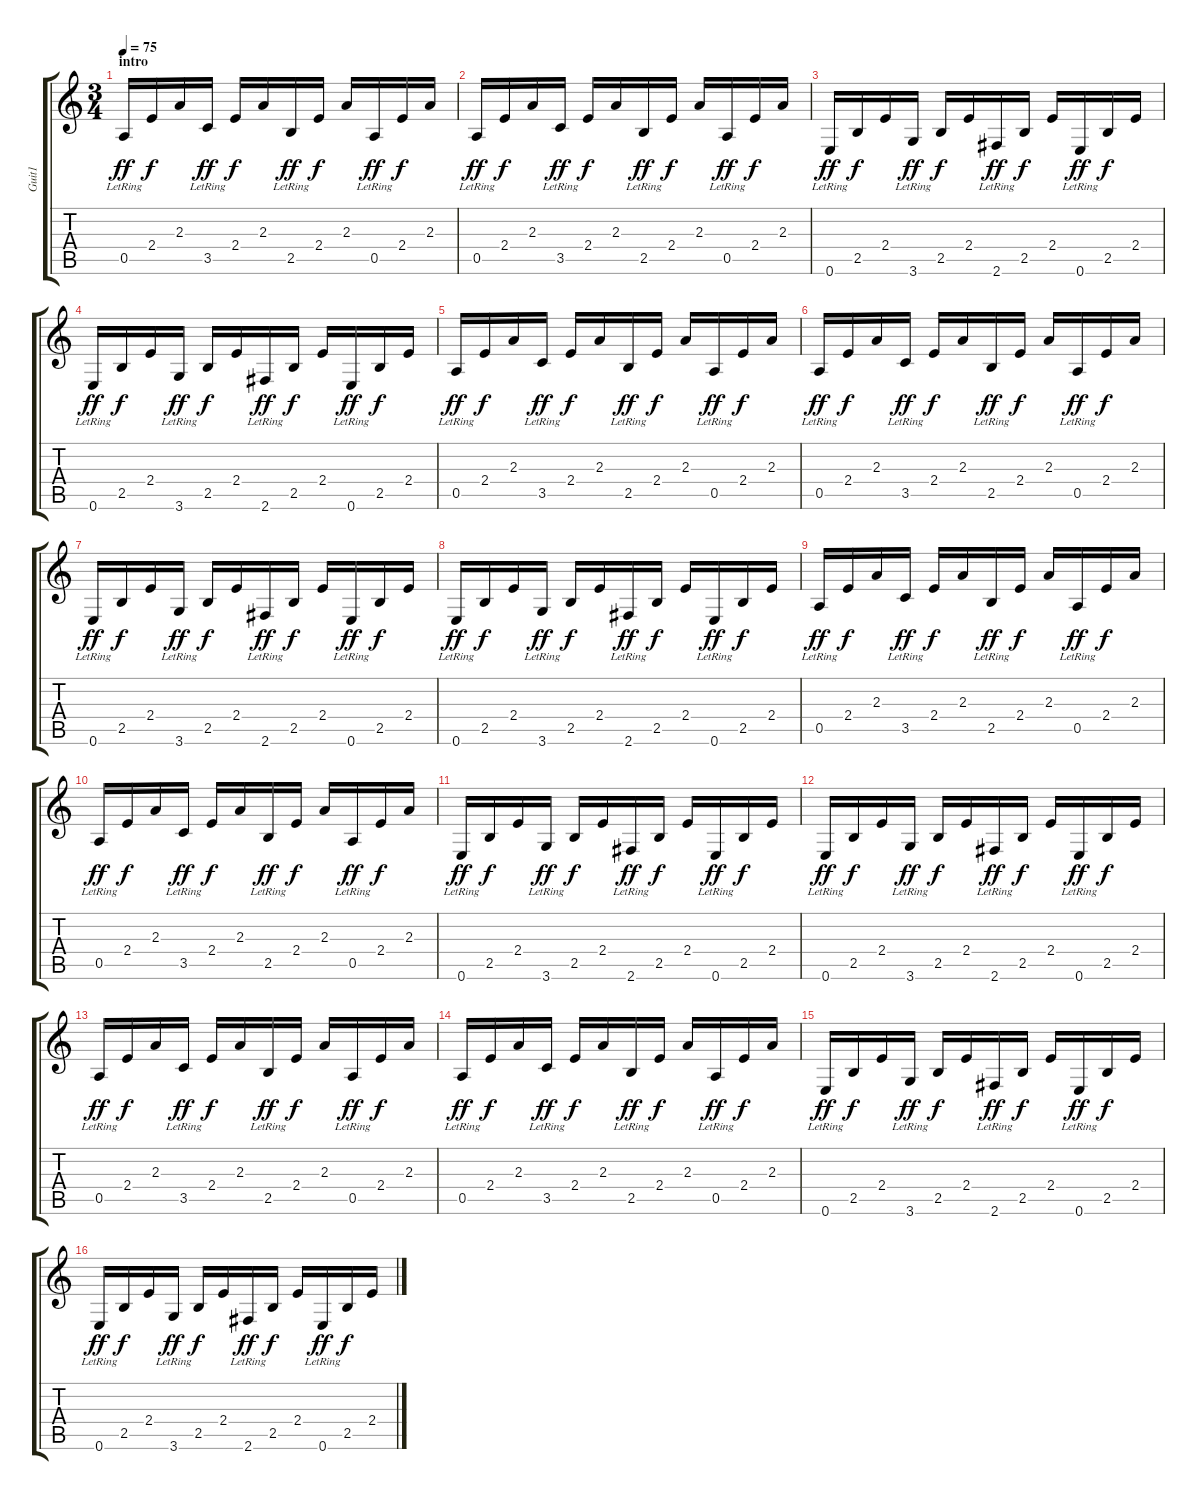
\track ("Guit1" "Guit1") {instrument acousticguitarnylon}
\staff {score tabs}
\tuning (E4 B3 G3 D3 A2 E2) {hide}
\ts (3 4)
\section ("" "intro")
\tempo 75
\clef g2
\ks c
0.5{lr}.16{dy ff instrument acousticguitarnylon} 2.4.16{dy f} 2.3.16 3.5{lr}.16{dy ff} 2.4.16{dy f} 2.3.16 2.5{lr}.16{dy ff} 2.4.16{dy f} 2.3.16 0.5{lr}.16{dy ff} 2.4.16{dy f} 2.3.16 |
0.5{lr}.16{dy ff} 2.4.16{dy f} 2.3.16 3.5{lr}.16{dy ff} 2.4.16{dy f} 2.3.16 2.5{lr}.16{dy ff} 2.4.16{dy f} 2.3.16 0.5{lr}.16{dy ff} 2.4.16{dy f} 2.3.16 |
0.6{lr}.16{dy ff} 2.5.16{dy f} 2.4.16 3.6{lr}.16{dy ff} 2.5.16{dy f} 2.4.16 2.6{lr}.16{dy ff} 2.5.16{dy f} 2.4.16 0.6{lr}.16{dy ff} 2.5.16{dy f} 2.4.16 |
0.6{lr}.16{dy ff} 2.5.16{dy f} 2.4.16 3.6{lr}.16{dy ff} 2.5.16{dy f} 2.4.16 2.6{lr}.16{dy ff} 2.5.16{dy f} 2.4.16 0.6{lr}.16{dy ff} 2.5.16{dy f} 2.4.16 |
0.5{lr}.16{dy ff} 2.4.16{dy f} 2.3.16 3.5{lr}.16{dy ff} 2.4.16{dy f} 2.3.16 2.5{lr}.16{dy ff} 2.4.16{dy f} 2.3.16 0.5{lr}.16{dy ff} 2.4.16{dy f} 2.3.16 |
0.5{lr}.16{dy ff} 2.4.16{dy f} 2.3.16 3.5{lr}.16{dy ff} 2.4.16{dy f} 2.3.16 2.5{lr}.16{dy ff} 2.4.16{dy f} 2.3.16 0.5{lr}.16{dy ff} 2.4.16{dy f} 2.3.16 |
0.6{lr}.16{dy ff} 2.5.16{dy f} 2.4.16 3.6{lr}.16{dy ff} 2.5.16{dy f} 2.4.16 2.6{lr}.16{dy ff} 2.5.16{dy f} 2.4.16 0.6{lr}.16{dy ff} 2.5.16{dy f} 2.4.16 |
0.6{lr}.16{dy ff} 2.5.16{dy f} 2.4.16 3.6{lr}.16{dy ff} 2.5.16{dy f} 2.4.16 2.6{lr}.16{dy ff} 2.5.16{dy f} 2.4.16 0.6{lr}.16{dy ff} 2.5.16{dy f} 2.4.16 |
0.5{lr}.16{dy ff} 2.4.16{dy f} 2.3.16 3.5{lr}.16{dy ff} 2.4.16{dy f} 2.3.16 2.5{lr}.16{dy ff} 2.4.16{dy f} 2.3.16 0.5{lr}.16{dy ff} 2.4.16{dy f} 2.3.16 |
0.5{lr}.16{dy ff} 2.4.16{dy f} 2.3.16 3.5{lr}.16{dy ff} 2.4.16{dy f} 2.3.16 2.5{lr}.16{dy ff} 2.4.16{dy f} 2.3.16 0.5{lr}.16{dy ff} 2.4.16{dy f} 2.3.16 |
0.6{lr}.16{dy ff} 2.5.16{dy f} 2.4.16 3.6{lr}.16{dy ff} 2.5.16{dy f} 2.4.16 2.6{lr}.16{dy ff} 2.5.16{dy f} 2.4.16 0.6{lr}.16{dy ff} 2.5.16{dy f} 2.4.16 |
0.6{lr}.16{dy ff} 2.5.16{dy f} 2.4.16 3.6{lr}.16{dy ff} 2.5.16{dy f} 2.4.16 2.6{lr}.16{dy ff} 2.5.16{dy f} 2.4.16 0.6{lr}.16{dy ff} 2.5.16{dy f} 2.4.16 |
0.5{lr}.16{dy ff} 2.4.16{dy f} 2.3.16 3.5{lr}.16{dy ff} 2.4.16{dy f} 2.3.16 2.5{lr}.16{dy ff} 2.4.16{dy f} 2.3.16 0.5{lr}.16{dy ff} 2.4.16{dy f} 2.3.16 |
0.5{lr}.16{dy ff} 2.4.16{dy f} 2.3.16 3.5{lr}.16{dy ff} 2.4.16{dy f} 2.3.16 2.5{lr}.16{dy ff} 2.4.16{dy f} 2.3.16 0.5{lr}.16{dy ff} 2.4.16{dy f} 2.3.16 |
0.6{lr}.16{dy ff} 2.5.16{dy f} 2.4.16 3.6{lr}.16{dy ff} 2.5.16{dy f} 2.4.16 2.6{lr}.16{dy ff} 2.5.16{dy f} 2.4.16 0.6{lr}.16{dy ff} 2.5.16{dy f} 2.4.16 |
0.6{lr}.16{dy ff} 2.5.16{dy f} 2.4.16 3.6{lr}.16{dy ff} 2.5.16{dy f} 2.4.16 2.6{lr}.16{dy ff} 2.5.16{dy f} 2.4.16 0.6{lr}.16{dy ff} 2.5.16{dy f} 2.4.16
